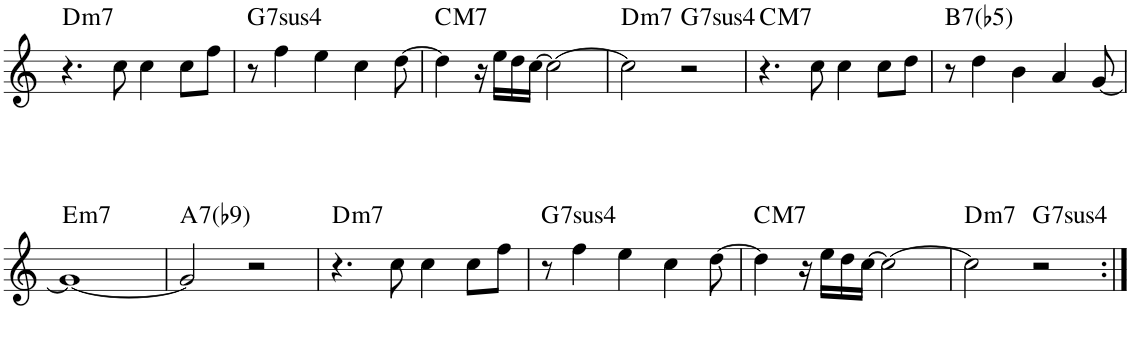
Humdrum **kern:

**kern	**harte
*part1	*part1
*staff1	*
*I"Piano	*
*I'Pno.	*
!!LO:PB:g=z
*clefG2	*
*k[]	*
*M4/4	*
=43	=43
!	!LO:H:kt=m7
4.r	D:min7
8cc\	.
4cc\	.
8cc\L	.
8ff\J	.
=44	=44
!	!LO:H:kt=74
8r	G:sus4(7)
4ffn\	.
4ee\	.
4cc\	.
[8dd\	.
=45	=45
!	!LO:H:kt=M7
4dd\]	C:maj7
16r	.
16ee\LL	.
16dd\	.
[16cc\JJ	.
2cc\_	.
=46	=46
!	!LO:H:kt=m7
2cc\]	D:min7
!	!LO:H:kt=74
2r	G:sus4(7)
=47	=47
!	!LO:H:kt=M7
4.r	C:maj7
8cc\	.
4cc\	.
8cc\L	.
8dd\J	.
=48	=48
!	!LO:H:kt=7
8r	B:(3,b5,b7)
4ddn\	.
4b\	.
4a/	.
[8g/	.
!!LO:LB:g=z
=49	=49
!	!LO:H:kt=m7
1g_	E:min7
=50	=50
!	!LO:H:kt=7
2g/]	A:7(b9)
2r	.
=51	=51
!	!LO:H:kt=m7
4.r	D:min7
8cc\	.
4cc\	.
8cc\L	.
8ff\J	.
=52	=52
!	!LO:H:kt=74
8r	G:sus4(7)
4ffn\	.
4ee\	.
4cc\	.
[8dd\	.
=53	=53
!	!LO:H:kt=M7
4dd\]	C:maj7
16r	.
16ee\LL	.
16dd\	.
[16cc\JJ	.
2cc\_	.
=54	=54
!	!LO:H:kt=m7
2cc\]	D:min7
!	!LO:H:kt=74
2r	G:sus4(7)
=:|!	=:|!
*-	*-
